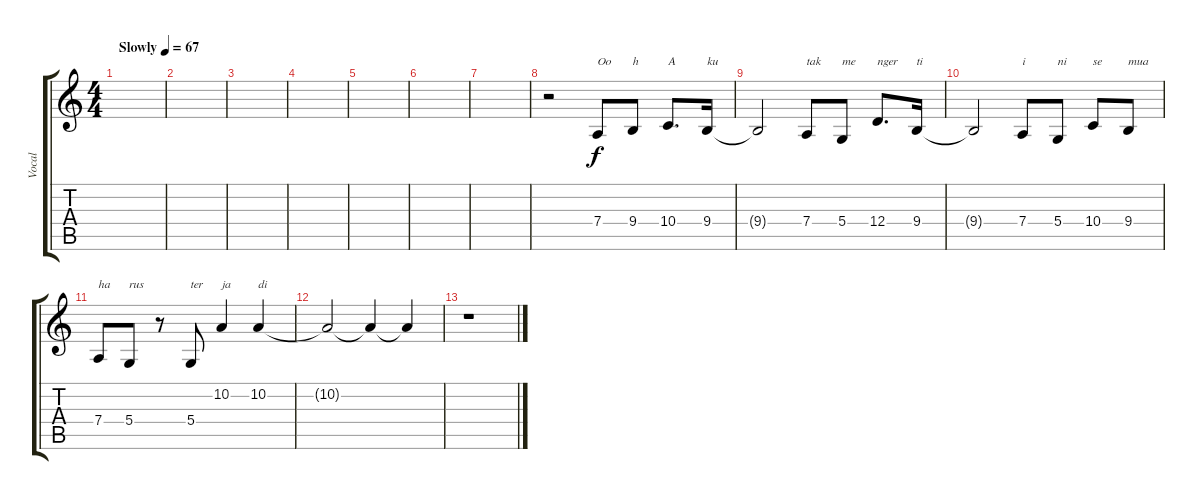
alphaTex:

\track ("Vocal" "Vocal") {instrument flute}
\staff {score tabs}
\tuning (E4 B3 G3 D3 A2 E2) {hide}
\ts (4 4)
\tempo (67 "Slowly")
\clef g2
\ks c
|
|
|
|
|
|
|
r.2 7.4.8{txt "Oo"} 9.4.8{txt "h"} 10.4.8{d txt "A "} 9.4.16{txt "ku"} |
9.4{t}.2 7.4.8{txt "tak"} 5.4.8{txt "me"} 12.4.8{d txt "nger"} 9.4.16{txt "ti"} |
9.4{t}.2 7.4.8{txt "i"} 5.4.8{txt "ni"} 10.4.8{txt "se"} 9.4.8{txt "mua"} |
7.4.8{txt "ha "} 5.4.8{txt "rus"} r.8 5.4.8{txt "ter"} 10.2.4{txt "ja"} 10.2.4{txt "di"} |
10.2{t}.2{volume 13} 10.2{t}.4{volume 11} 10.2{t}.4{volume 10} |
r.1
